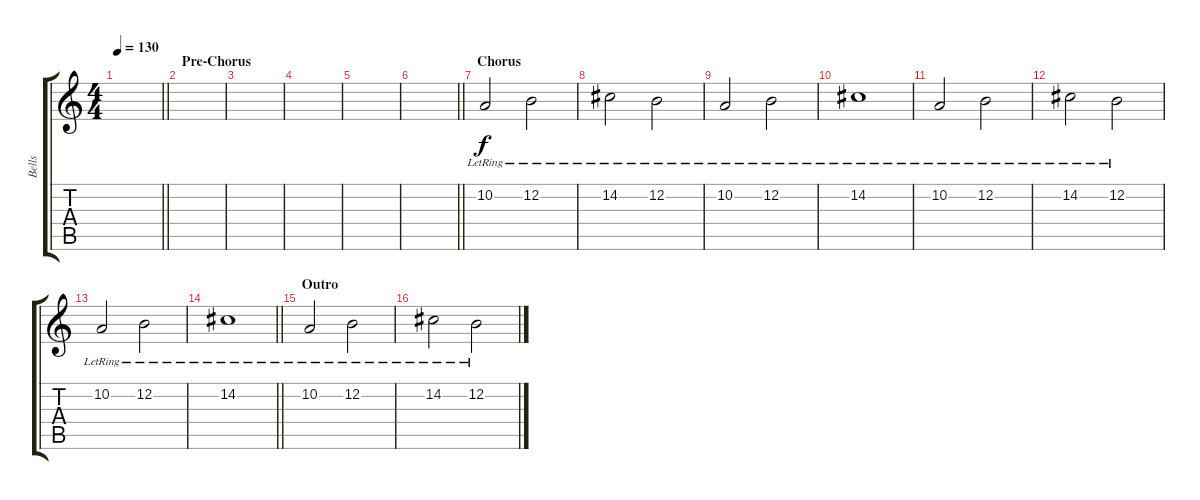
\track ("Bells" "Bells") {instrument tubularbells}
\staff {score tabs}
\tuning (E4 B3 G3 D3 A2 E2) {hide}
\ts (4 4)
\tempo 130
\clef g2
\barLineRight lightlight
\ks c
|
\section ("" "Pre-Chorus")
|
|
|
|
\barLineRight lightlight
|
\section ("" "Chorus")
10.2{lr}.2 12.2{lr}.2 |
14.2{lr}.2 12.2{lr}.2 |
10.2{lr}.2 12.2{lr}.2 |
14.2{lr}.1 |
10.2{lr}.2 12.2{lr}.2 |
14.2{lr}.2 12.2{lr}.2 |
10.2{lr}.2 12.2{lr}.2 |
\barLineRight lightlight
14.2{lr}.1 |
\section ("" "Outro")
10.2{lr}.2{volume 3} 12.2{lr}.2 |
14.2{lr}.2 12.2{lr}.2
